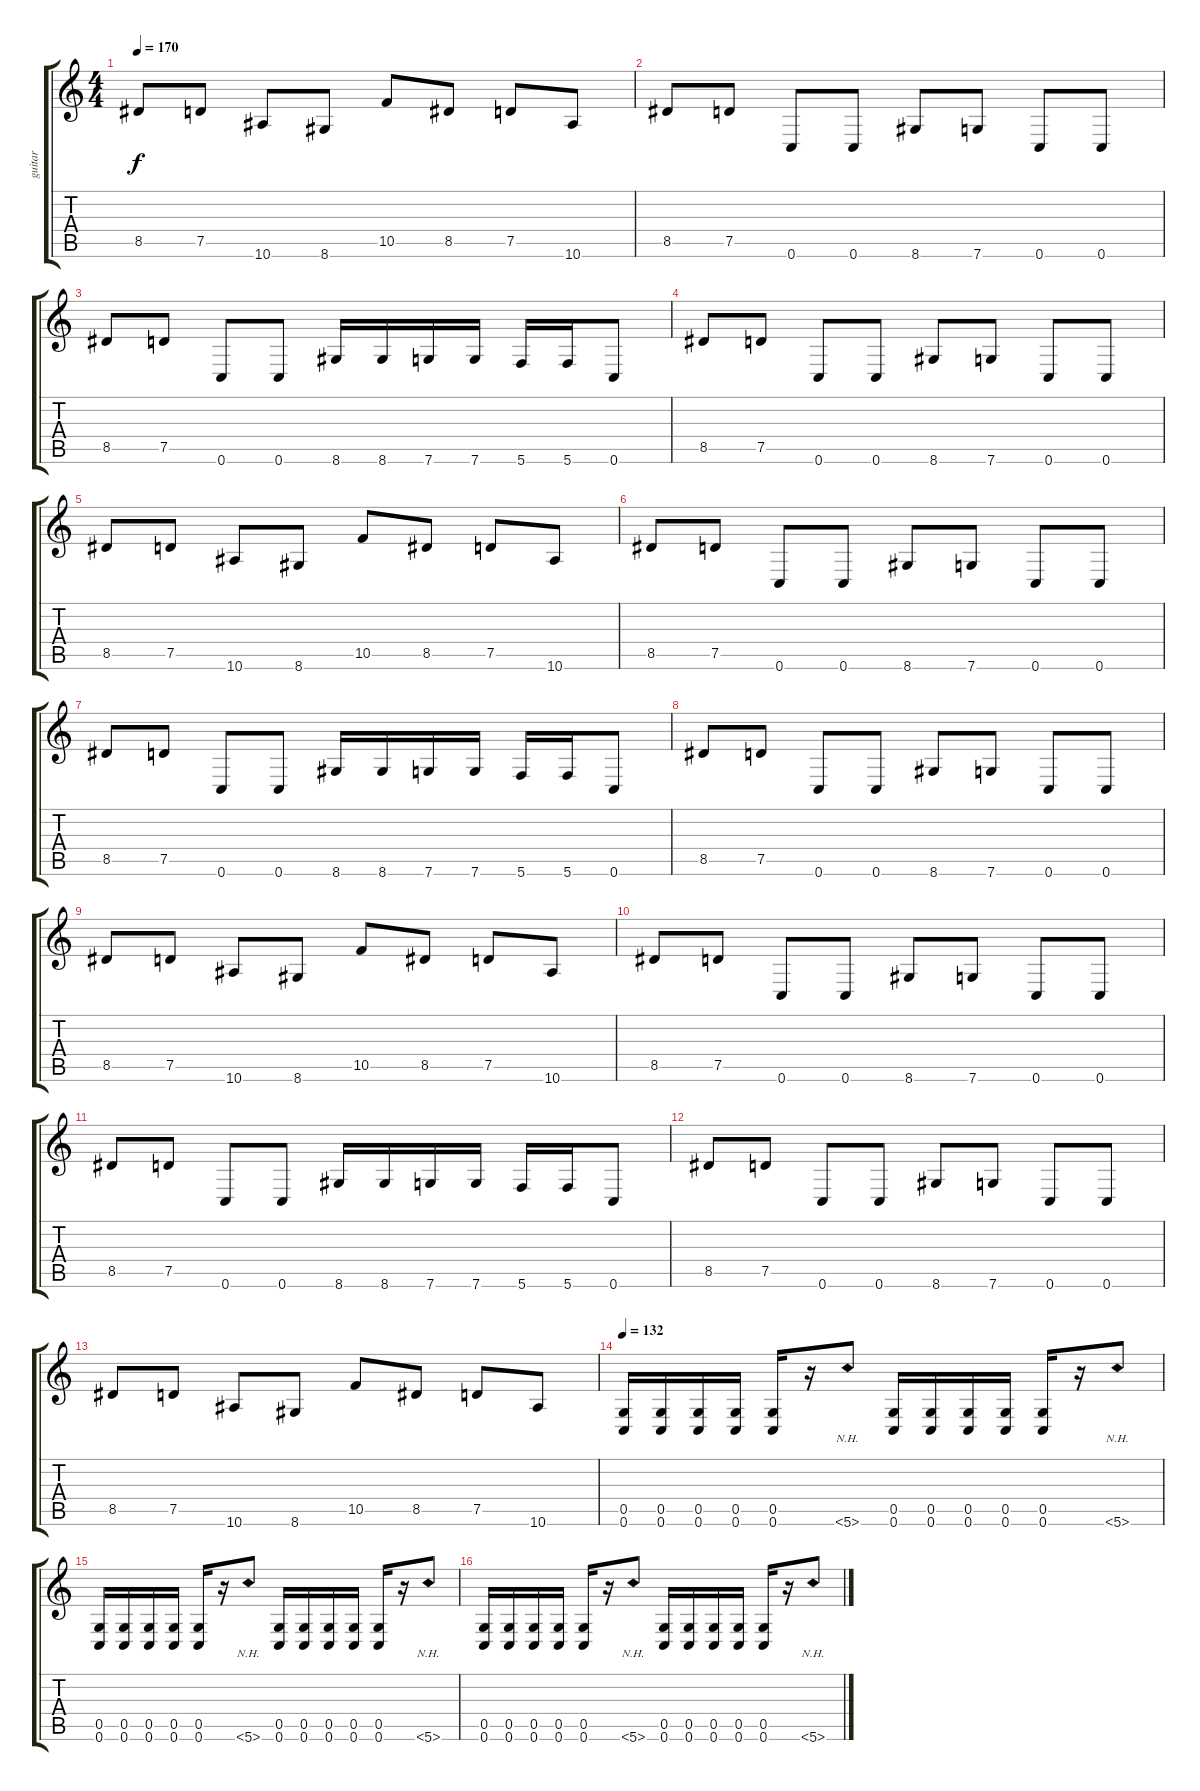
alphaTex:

\track ("guitar" "guitar") {instrument distortionguitar}
\staff {score tabs}
\tuning (D4 A3 F3 C3 G2 C2) {hide}
\ts (4 4)
\tempo 170
\clef g2
\ks c
8.5.8{dy f} 7.5.8 10.6.8 8.6.8 10.5.8 8.5.8 7.5.8 10.6.8 |
8.5.8 7.5.8 0.6.8 0.6.8 8.6.8 7.6.8 0.6.8 0.6.8 |
8.5.8 7.5.8 0.6.8 0.6.8 8.6.16 8.6.16 7.6.16 7.6.16 5.6.16 5.6.16 0.6.8 |
8.5.8 7.5.8 0.6.8 0.6.8 8.6.8 7.6.8 0.6.8 0.6.8 |
8.5.8 7.5.8 10.6.8 8.6.8 10.5.8 8.5.8 7.5.8 10.6.8 |
8.5.8 7.5.8 0.6.8 0.6.8 8.6.8 7.6.8 0.6.8 0.6.8 |
8.5.8 7.5.8 0.6.8 0.6.8 8.6.16 8.6.16 7.6.16 7.6.16 5.6.16 5.6.16 0.6.8 |
8.5.8 7.5.8 0.6.8 0.6.8 8.6.8 7.6.8 0.6.8 0.6.8 |
8.5.8 7.5.8 10.6.8 8.6.8 10.5.8 8.5.8 7.5.8 10.6.8 |
8.5.8 7.5.8 0.6.8 0.6.8 8.6.8 7.6.8 0.6.8 0.6.8 |
8.5.8 7.5.8 0.6.8 0.6.8 8.6.16 8.6.16 7.6.16 7.6.16 5.6.16 5.6.16 0.6.8 |
8.5.8 7.5.8 0.6.8 0.6.8 8.6.8 7.6.8 0.6.8 0.6.8 |
8.5.8 7.5.8 10.6.8 8.6.8 10.5.8 8.5.8 7.5.8 10.6.8 |
\tempo 132
(0.5 0.6).16 (0.5 0.6).16 (0.5 0.6).16 (0.5 0.6).16 (0.5 0.6).16 r.16 5.6{nh}.8 (0.5 0.6).16 (0.5 0.6).16 (0.5 0.6).16 (0.5 0.6).16 (0.5 0.6).16 r.16 5.6{nh}.8 |
(0.5 0.6).16 (0.5 0.6).16 (0.5 0.6).16 (0.5 0.6).16 (0.5 0.6).16 r.16 5.6{nh}.8 (0.5 0.6).16 (0.5 0.6).16 (0.5 0.6).16 (0.5 0.6).16 (0.5 0.6).16 r.16 5.6{nh}.8 |
(0.5 0.6).16 (0.5 0.6).16 (0.5 0.6).16 (0.5 0.6).16 (0.5 0.6).16 r.16 5.6{nh}.8 (0.5 0.6).16 (0.5 0.6).16 (0.5 0.6).16 (0.5 0.6).16 (0.5 0.6).16 r.16 5.6{nh}.8
